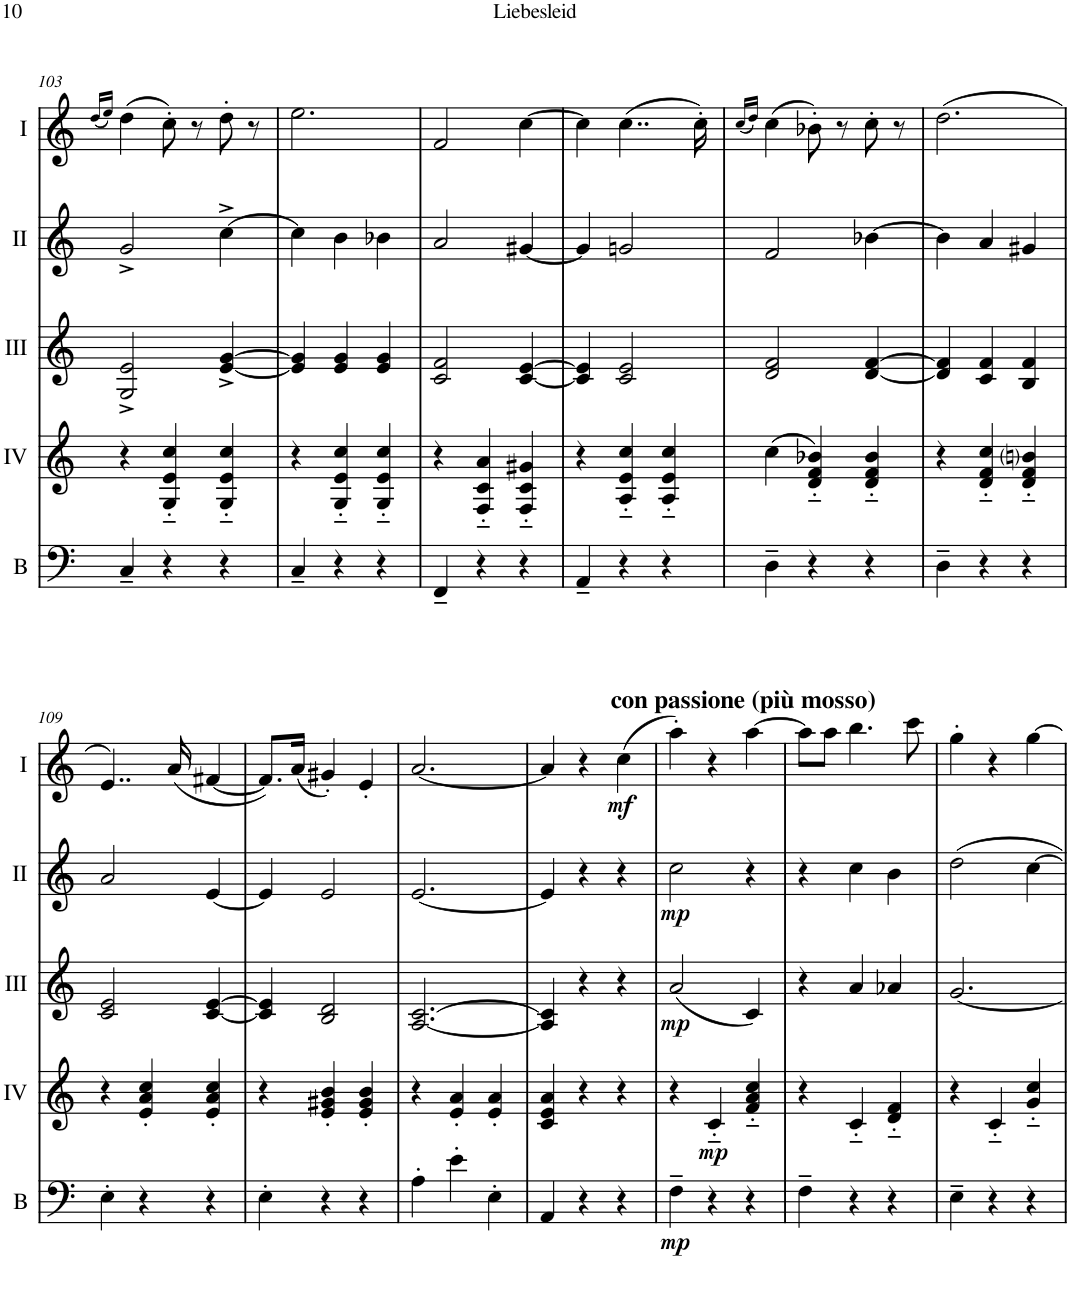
**kern	**dynam	**kern	**dynam	**kern	**dynam	**kern	**dynam	**kern	**dynam
*part5	*part5	*part4	*part4	*part3	*part3	*part2	*part2	*part1	*part1
*staff5	*staff5	*staff4	*staff4	*staff3	*staff3	*staff2	*staff2	*staff1	*staff1
*I"Bass	*	*I"Acc. 4	*	*I"Acc. 3	*	*I"Acc. 2	*	*I"Acc. 1	*
*I'B	*	*	*	*	*	*	*	*	*
!!LO:PB:g=z
*clefF4	*	*clefG2	*	*clefG2	*	*clefG2	*	*clefG2	*
*Trd7c12	*	*Trd7c12	*	*	*	*	*	*	*
*k[]	*	*k[]	*	*k[]	*	*k[]	*	*k[]	*
*M3/4	*	*M3/4	*	*M3/4	*	*M3/4	*	*M3/4	*
=103	=103	=103	=103	=103	=103	=103	=103	=103	=103
.	.	.	.	.	.	.	.	(16qdd/LL	.
.	.	.	.	.	.	.	.	16qee/JJ)	.
4C~/	.	4r	.	2G/^ 2e/^	.	2g^/	.	(4dd\	.
4r	.	4G/'~ 4e/'~ 4cc/'~	.	.	.	.	.	8cc'\)	.
.	.	.	.	.	.	.	.	8r	.
4r	.	4G/'~ 4e/'~ 4cc/'~	.	[4e/^ [4g/^	.	[4cc^\	.	8dd'\	.
.	.	.	.	.	.	.	.	8r	.
=104	=104	=104	=104	=104	=104	=104	=104	=104	=104
4C~/	.	4r	.	4e/] 4g/]	.	4cc\]	.	2.ee\	.
4r	.	4G/'~ 4e/'~ 4cc/'~	.	4e/ 4g/	.	4b\	.	.	.
4r	.	4G/'~ 4e/'~ 4cc/'~	.	4e/ 4g/	.	4b-X\	.	.	.
=105	=105	=105	=105	=105	=105	=105	=105	=105	=105
4FF~/	.	4r	.	2c/ 2f/	.	2a/	.	2f/	.
4r	.	4F/'~ 4c/'~ 4a/'~	.	.	.	.	.	.	.
4r	.	4F/'~ 4c/'~ 4g#X/'~	.	[4c/ [4e/	.	[4g#X/	.	[4cc\	.
=106	=106	=106	=106	=106	=106	=106	=106	=106	=106
4AA~/	.	4r	.	4c/] 4e/]	.	4g#/]	.	4cc\]	.
4r	.	4A/'~ 4e/'~ 4cc/'~	.	2c/ 2e/	.	2gn/	.	(4..cc\	.
4r	.	4A/'~ 4e/'~ 4cc/'~	.	.	.	.	.	.	.
.	.	.	.	.	.	.	.	16cc'\)	.
=107	=107	=107	=107	=107	=107	=107	=107	=107	=107
.	.	.	.	.	.	.	.	(16qcc/LL	.
.	.	.	.	.	.	.	.	16qdd/JJ)	.
4D~\	.	(4cc\	.	2d/ 2f/	.	2f/	.	(4cc\	.
4r	.	4d/'~ 4f/'~ 4b-X/'~)	.	.	.	.	.	8b-X'\)	.
.	.	.	.	.	.	.	.	8r	.
4r	.	4d/'~ 4f/'~ 4b-/'~	.	[4d/ [4f/	.	[4b-X\	.	8cc'\	.
.	.	.	.	.	.	.	.	8r	.
=108	=108	=108	=108	=108	=108	=108	=108	=108	=108
4D~\	.	4r	.	4d/] 4f/]	.	4b-\]	.	(2.dd\	.
4r	.	4d/'~ 4f/'~ 4cc/'~	.	4c/ 4f/	.	4a/	.	.	.
4r	.	4d/'~ 4f/'~ 4bni/'~	.	4B/ 4f/	.	4g#X/	.	.	.
!!LO:LB:g=z
=109	=109	=109	=109	=109	=109	=109	=109	=109	=109
4E'\	.	4r	.	2c/ 2e/	.	2a/	.	4..e/)	.
4r	.	4e/' 4a/' 4cc/'	.	.	.	.	.	.	.
.	.	.	.	.	.	.	.	(16a/	.
4r	.	4e/' 4a/' 4cc/'	.	[4c/ [4e/	.	[4e/	.	[4f#X/	.
=110	=110	=110	=110	=110	=110	=110	=110	=110	=110
4E'\	.	4r	.	4c/] 4e/]	.	4e/]	.	8.f#/L])	.
.	.	.	.	.	.	.	.	(16a/Jk	.
4r	.	4e/' 4g#X/' 4b/'	.	2B/ 2d/	.	2e/	.	4g#X'/)	.
4r	.	4e/' 4g#/' 4b/'	.	.	.	.	.	4e'/	.
=111	=111	=111	=111	=111	=111	=111	=111	=111	=111
4A'\	.	4r	.	[2.A/ [2.c/	.	[2.e/	.	[2.a/	.
4e'\	.	4e/' 4a/'	.	.	.	.	.	.	.
4E'\	.	4e/' 4a/'	.	.	.	.	.	.	.
=112	=112	=112	=112	=112	=112	=112	=112	=112	=112
4AA/	.	4c/ 4e/ 4a/	.	4A/] 4c/]	.	4e/]	.	4a/]	.
4r	.	4r	.	4r	.	4r	.	4r	.
!	!	!	!	!	!	!	!	!LO:TX:a:B:t=con passione (più mosso)	!
!	!	!	!	!	!	!	!	!	!LO:DY:b
4r	.	4r	.	4r	.	4r	.	(4cc\	mf
=113	=113	=113	=113	=113	=113	=113	=113	=113	=113
!	!LO:DY:b	!	!	!	!LO:DY:b	!	!LO:DY:b	!	!
4F~\	mp	4r	.	(2a/	mp	2cc\	mp	4aa'\)	.
!	!	!	!LO:DY:b	!	!	!	!	!	!
4r	.	4c'~/	mp	.	.	.	.	4r	.
4r	.	4f/'~ 4a/'~ 4cc/'~	.	4c/)	.	4r	.	[4aa\	.
=114	=114	=114	=114	=114	=114	=114	=114	=114	=114
4F~\	.	4r	.	4r	.	4r	.	8aa\L]	.
.	.	.	.	.	.	.	.	8aa\J	.
4r	.	4c'~/	.	4a/	.	4cc\	.	4.bb\	.
4r	.	4d/'~ 4f/'~	.	4a-X/	.	4b\	.	.	.
.	.	.	.	.	.	.	.	8ccc\	.
=115	=115	=115	=115	=115	=115	=115	=115	=115	=115
4E~\	.	4r	.	[2.g/	.	2dd\	.	4gg'\	.
4r	.	4c'~/	.	.	.	.	.	4r	.
4r	.	4g/'~ 4cc/'~	.	.	.	[4cc\	.	[4gg\	.
=	=	=	=	=	=	=	=	=	=
*-	*-	*-	*-	*-	*-	*-	*-	*-	*-
